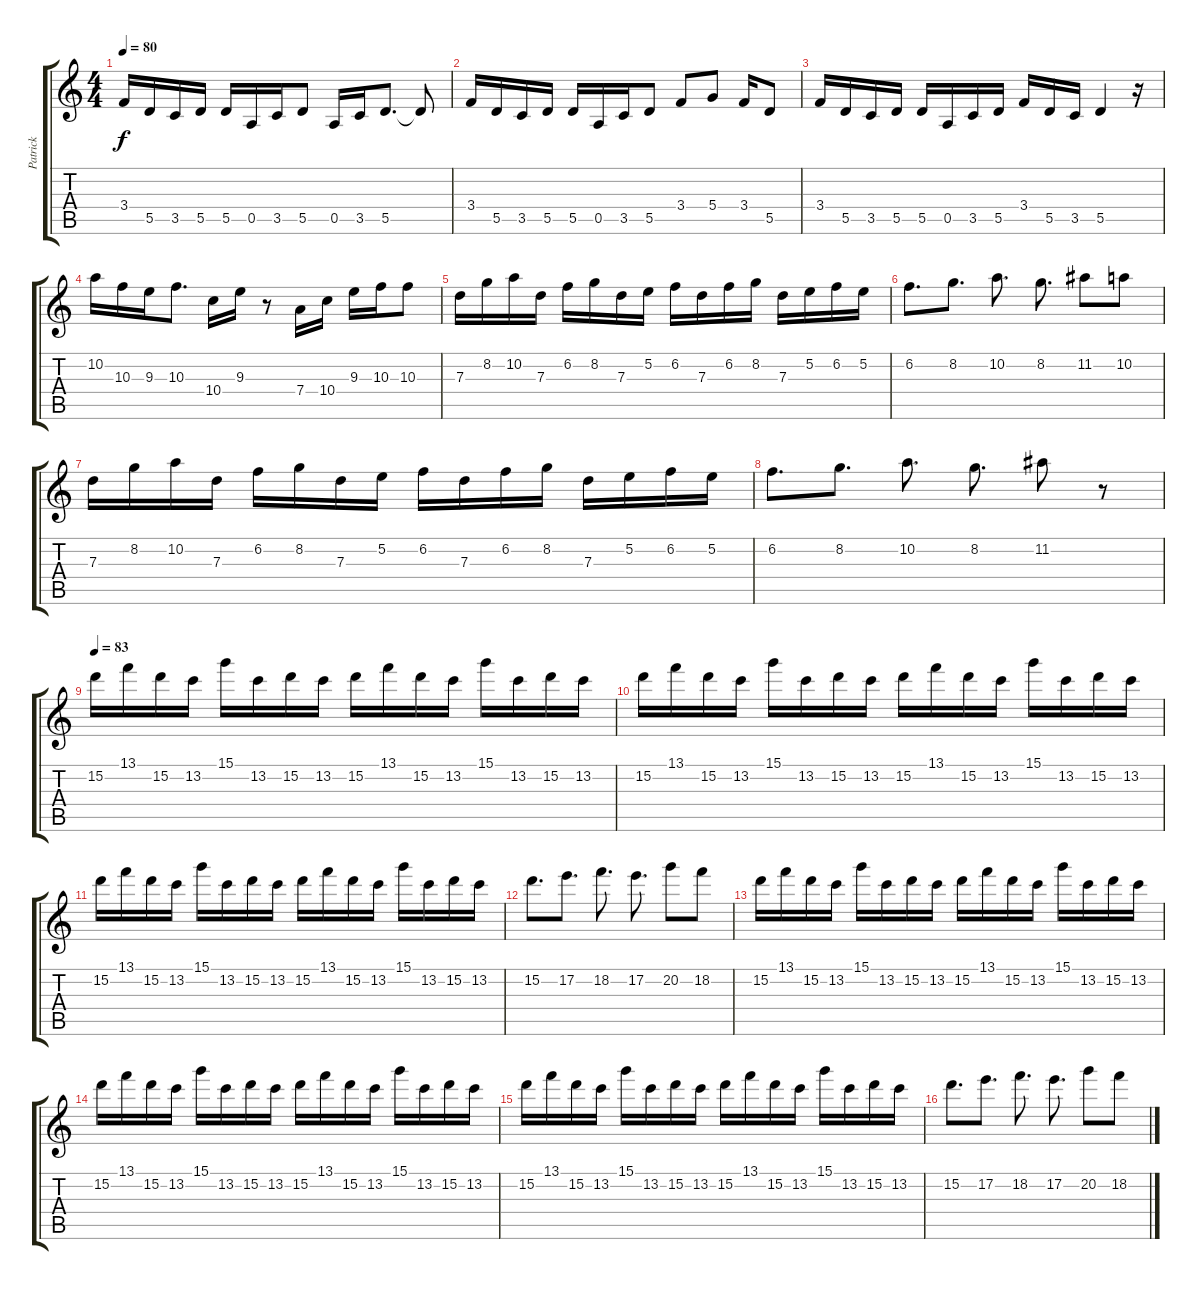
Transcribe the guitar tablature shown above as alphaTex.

\track ("Patrick" "Patrick") {instrument distortionguitar}
\staff {score tabs}
\tuning (E4 B3 G3 D3 A2 D2) {hide}
\ts (4 4)
\tempo 80
\clef g2
\ks c
3.4.16{dy f} 5.5.16 3.5.16 5.5.16 5.5.16 0.5.16 3.5.16 5.5.8 0.5.16 3.5.16 5.5.8{d} 5.5{t}.8 |
3.4.16 5.5.16 3.5.16 5.5.16 5.5.16 0.5.16 3.5.16 5.5.8 3.4.8 5.4.8 3.4.16 5.5.8 |
3.4.16 5.5.16 3.5.16 5.5.16 5.5.16 0.5.16 3.5.16 5.5.16 3.4.16 5.5.16 3.5.16 5.5.4 r.16 |
10.2.16 10.3.16 9.3.16 10.3.8{d} 10.4.16 9.3.16 r.8 7.4.16 10.4.16 9.3.16 10.3.16 10.3.8 |
7.3.16 8.2.16 10.2.16 7.3.16 6.2.16 8.2.16 7.3.16 5.2.16 6.2.16 7.3.16 6.2.16 8.2.16 7.3.16 5.2.16 6.2.16 5.2.16 |
6.2.8{d} 8.2.8{d} 10.2.8{d} 8.2.8{d} 11.2.8 10.2.8 |
7.3.16 8.2.16 10.2.16 7.3.16 6.2.16 8.2.16 7.3.16 5.2.16 6.2.16 7.3.16 6.2.16 8.2.16 7.3.16 5.2.16 6.2.16 5.2.16 |
6.2.8{d} 8.2.8{d} 10.2.8{d} 8.2.8{d} 11.2.8 r.8 |
\tempo 83
15.2.16 13.1.16 15.2.16 13.2.16 15.1.16 13.2.16 15.2.16 13.2.16 15.2.16 13.1.16 15.2.16 13.2.16 15.1.16 13.2.16 15.2.16 13.2.16 |
15.2.16 13.1.16 15.2.16 13.2.16 15.1.16 13.2.16 15.2.16 13.2.16 15.2.16 13.1.16 15.2.16 13.2.16 15.1.16 13.2.16 15.2.16 13.2.16 |
15.2.16 13.1.16 15.2.16 13.2.16 15.1.16 13.2.16 15.2.16 13.2.16 15.2.16 13.1.16 15.2.16 13.2.16 15.1.16 13.2.16 15.2.16 13.2.16 |
15.2.8{d} 17.2.8{d} 18.2.8{d} 17.2.8{d} 20.2.8 18.2.8 |
15.2.16 13.1.16 15.2.16 13.2.16 15.1.16 13.2.16 15.2.16 13.2.16 15.2.16 13.1.16 15.2.16 13.2.16 15.1.16 13.2.16 15.2.16 13.2.16 |
15.2.16 13.1.16 15.2.16 13.2.16 15.1.16 13.2.16 15.2.16 13.2.16 15.2.16 13.1.16 15.2.16 13.2.16 15.1.16 13.2.16 15.2.16 13.2.16 |
15.2.16 13.1.16 15.2.16 13.2.16 15.1.16 13.2.16 15.2.16 13.2.16 15.2.16 13.1.16 15.2.16 13.2.16 15.1.16 13.2.16 15.2.16 13.2.16 |
15.2.8{d} 17.2.8{d} 18.2.8{d} 17.2.8{d} 20.2.8 18.2.8
